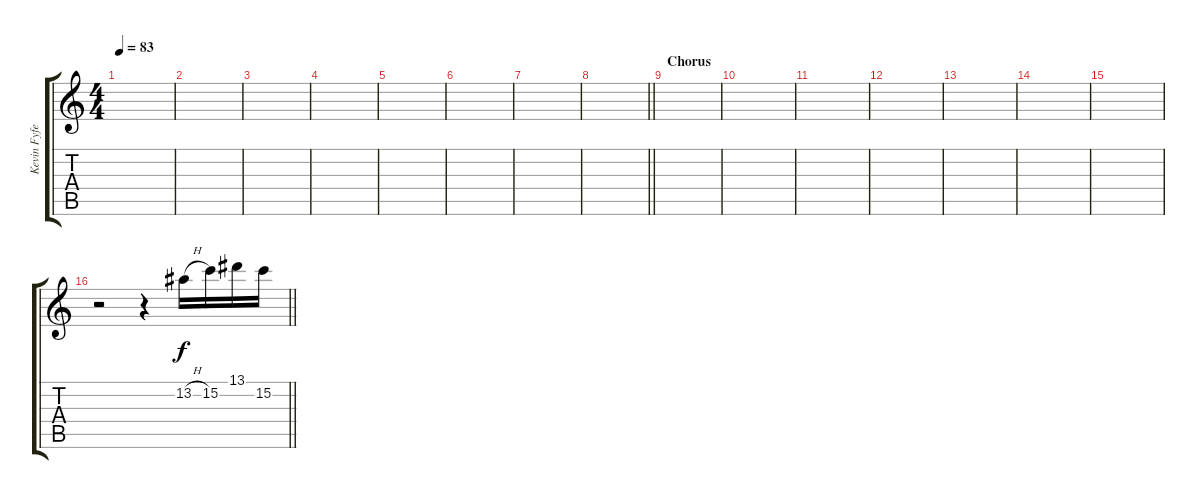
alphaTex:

\track ("Kevin Fyfe Solo" "Kevin Fyfe") {instrument distortionguitar}
\staff {score tabs}
\tuning (D4 A3 F3 C3 G2 C2) {hide}
\ts (4 4)
\tempo 83
\clef g2
\ks c
|
|
|
|
|
|
|
\barLineRight lightlight
|
\section ("" "Chorus")
|
|
|
|
|
|
|
\barLineRight lightlight
r.2 r.4 13.2{h}.16 15.2.16 13.1.16 15.2.16
